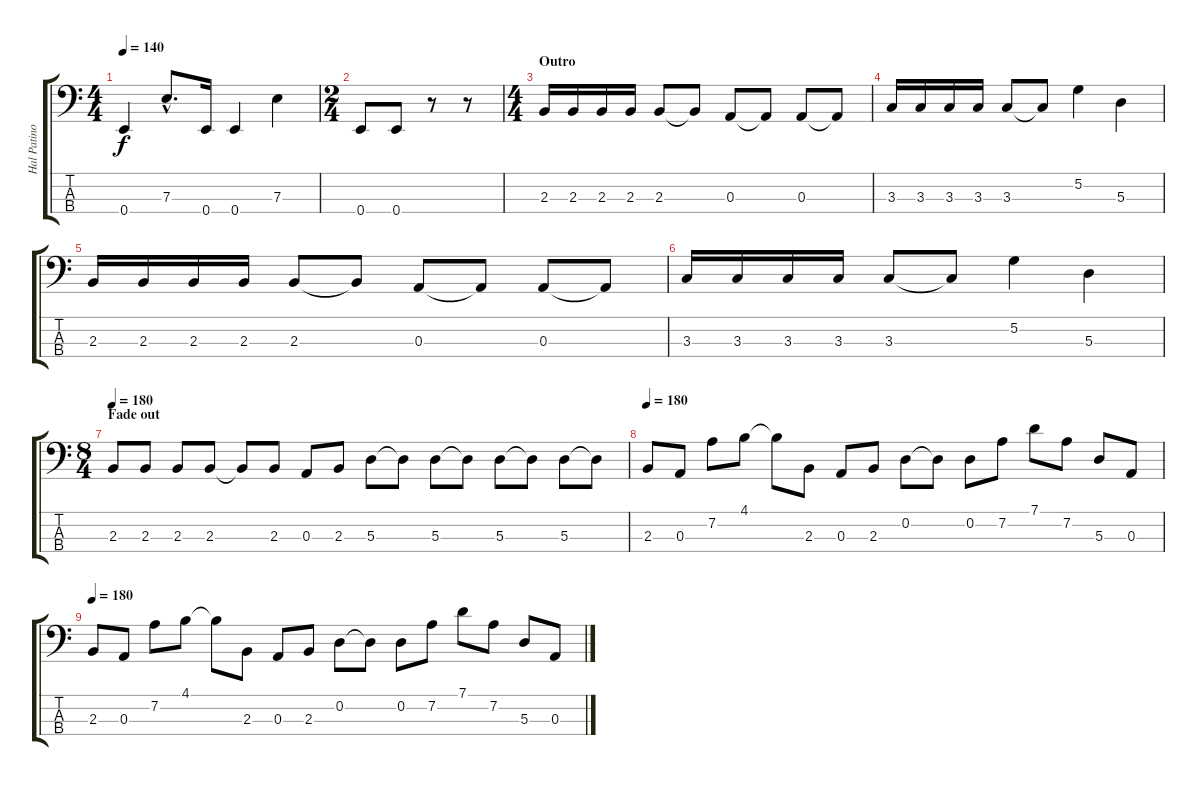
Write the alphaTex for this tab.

\track ("Hal Patino" "Hal Patino") {instrument electricbasspick}
\staff {score tabs}
\tuning (G2 D2 A1 E1) {hide}
\ts (4 4)
\tempo 140
\clef f4
\ks c
0.4.4{dy f} 7.3{hac}.8{d} 0.4.16 0.4.4 7.3.4 |
\ts (2 4)
0.4.8 0.4.8 r.8 r.8 |
\ts (4 4)
\section ("" "Outro")
2.3.16 2.3.16 2.3.16 2.3.16 2.3.8 2.3{t}.8 0.3.8 0.3{t}.8 0.3.8 0.3{t}.8 |
3.3.16 3.3.16 3.3.16 3.3.16 3.3.8 3.3{t}.8 5.2.4 5.3.4 |
2.3.16 2.3.16 2.3.16 2.3.16 2.3.8 2.3{t}.8 0.3.8 0.3{t}.8 0.3.8 0.3{t}.8 |
3.3.16 3.3.16 3.3.16 3.3.16 3.3.8 3.3{t}.8 5.2.4 5.3.4 |
\ts (8 4)
\section ("" "Fade out")
\tempo 180
2.3.8 2.3.8 2.3.8 2.3.8 2.3{t}.8 2.3.8 0.3.8 2.3.8 5.3.8 5.3{t}.8 5.3.8 5.3{t}.8 5.3.8 5.3{t}.8 5.3.8 5.3{t}.8 |
\tempo 180
2.3.8 0.3.8 7.2.8 4.1.8 4.1{t}.8 2.3.8 0.3.8 2.3.8 0.2.8 0.2{t}.8 0.2.8 7.2.8 7.1.8 7.2.8 5.3.8 0.3.8 |
\tempo 180
2.3.8 0.3.8 7.2.8 4.1.8 4.1{t}.8 2.3.8 0.3.8 2.3.8 0.2.8 0.2{t}.8 0.2.8 7.2.8 7.1.8 7.2.8 5.3.8 0.3.8
